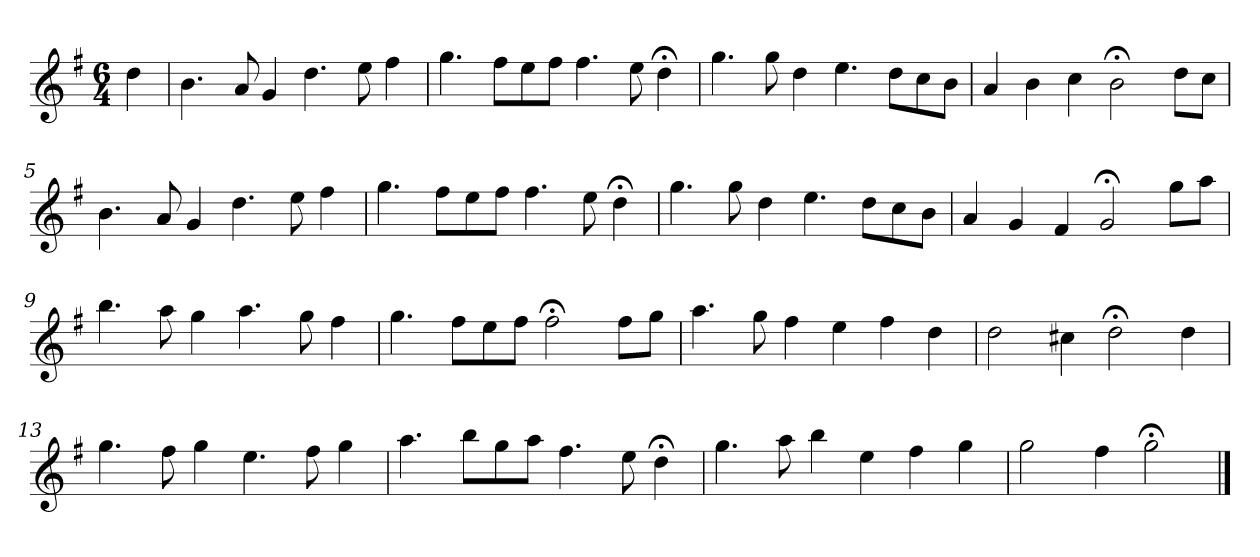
**kern
*part1
*staff1
*k[f#]
*G:
*M6/4
*MM120
=
4dd
=1
4.b
8a
4g
4.dd
8ee
4ff#
=2
4.gg
8ff#L
8ee
8ff#J
4.ff#
8ee
4dd;<
=3
4.gg
8gg
4dd
4.ee
8ddL
8cc
8bJ
=4
4a
4b
4cc
2b;<
8ddL
8ccJ
=5
4.b
8a
4g
4.dd
8ee
4ff#
=6
4.gg
8ff#L
8ee
8ff#J
4.ff#
8ee
4dd;<
=7
4.gg
8gg
4dd
4.ee
8ddL
8cc
8bJ
=8
4a
4g
4f#
2g;<
8ggL
8aaJ
=9
4.bb
8aa
4gg
4.aa
8gg
4ff#
=10
4.gg
8ff#L
8ee
8ff#J
2ff#;<
8ff#L
8ggJ
=11
4.aa
8gg
4ff#
4ee
4ff#
4dd
=12
2dd
4cc#X
2dd;<
4dd
=13
4.gg
8ff#
4gg
4.ee
8ff#
4gg
=14
4.aa
8bbL
8gg
8aaJ
4.ff#
8ee
4dd;<
=15
4.gg
8aa
4bb
4ee
4ff#
4gg
=16
2gg
4ff#
2gg;<
==
*-
